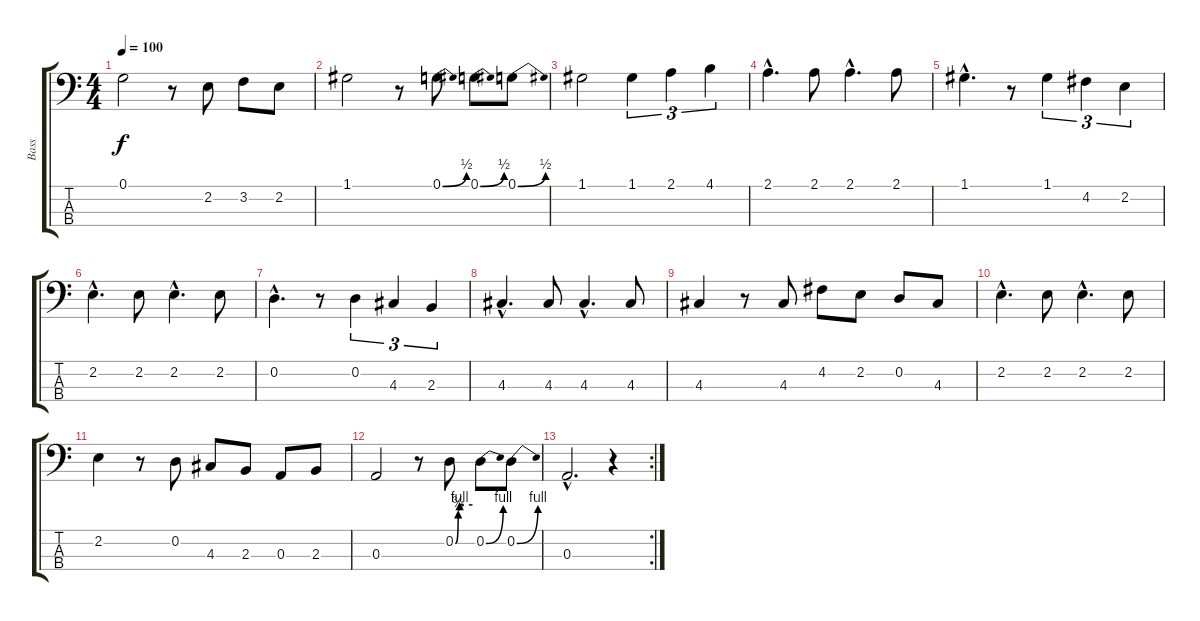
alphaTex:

\track ("Bass" "Bass") {instrument electricbassfinger}
\staff {score tabs}
\tuning (G2 D2 A1 E1) {hide}
\ts (4 4)
\tempo 100
\clef f4
\ks c
0.1.2{dy f} r.8 2.2.8 3.2.8 2.2.8 |
1.1.2 r.8 0.1{be (bend 0 0 60 2)}.8 0.1{be (bend 0 0 60 2)}.8 0.1{be (bend 0 0 60 2)}.8 |
1.1.2 1.1.4{tu (3 2)} 2.1.4{tu (3 2)} 4.1.4{tu (3 2)} |
2.1{hac}.4{d} 2.1.8 2.1{hac}.4{d} 2.1.8 |
1.1{hac}.4{d} r.8 1.1.4{tu (3 2)} 4.2.4{tu (3 2)} 2.2.4{tu (3 2)} |
2.2{hac}.4{d} 2.2.8 2.2{hac}.4{d} 2.2.8 |
0.2{hac}.4{d} r.8 0.2.4{tu (3 2)} 4.3.4{tu (3 2)} 2.3.4{tu (3 2)} |
4.3{hac}.4{d} 4.3.8 4.3{hac}.4{d} 4.3.8 |
4.3.4 r.8 4.3.8 4.2.8 2.2.8 0.2.8 4.3.8 |
2.2{hac}.4{d} 2.2.8 2.2{hac}.4{d} 2.2.8 |
2.2.4 r.8 0.2.8 4.3.8 2.3.8 0.3.8 2.3.8 |
0.3.2 r.8 0.2{be (custom 0 0 10 3 15 4 30 4 60 4)}.8 0.2{be (bend 0 0 60 4)}.8 0.2{be (bend 0 0 60 4)}.8 |
\rc 2
0.3{hac}.2{d} r.4
